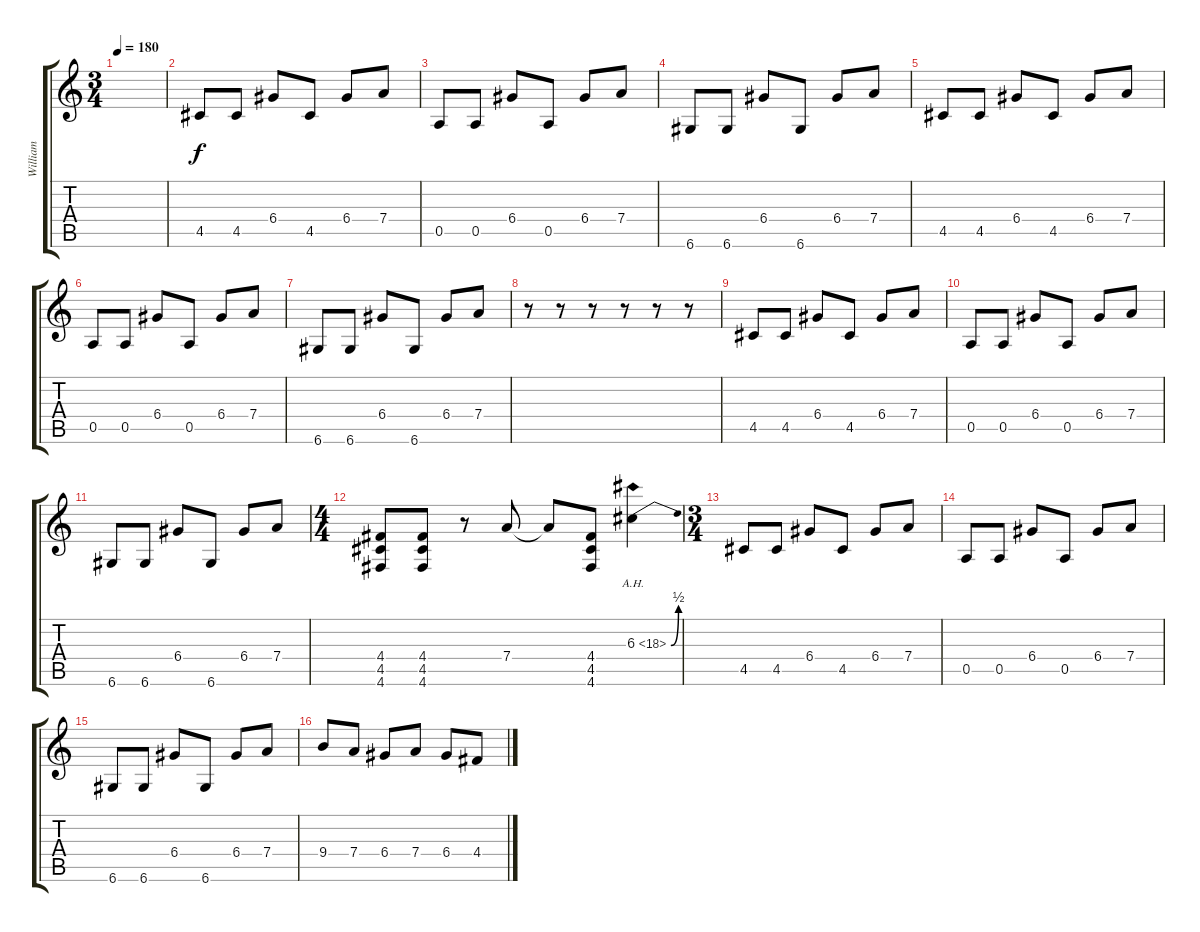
\track ("William" "William") {instrument distortionguitar}
\staff {score tabs}
\tuning (E4 B3 G3 D3 A2 D2) {hide}
\ts (3 4)
\tempo 180
\clef g2
\ks c
|
4.5.8 4.5.8 6.4.8 4.5.8 6.4.8 7.4.8 |
0.5.8 0.5.8 6.4.8 0.5.8 6.4.8 7.4.8 |
6.6.8 6.6.8 6.4.8 6.6.8 6.4.8 7.4.8 |
4.5.8 4.5.8 6.4.8 4.5.8 6.4.8 7.4.8 |
0.5.8 0.5.8 6.4.8 0.5.8 6.4.8 7.4.8 |
6.6.8 6.6.8 6.4.8 6.6.8 6.4.8 7.4.8 |
r.8 r.8 r.8 r.8 r.8 r.8 |
4.5.8 4.5.8 6.4.8 4.5.8 6.4.8 7.4.8 |
0.5.8 0.5.8 6.4.8 0.5.8 6.4.8 7.4.8 |
6.6.8 6.6.8 6.4.8 6.6.8 6.4.8 7.4.8 |
\ts (4 4)
(4.4 4.5 4.6).8 (4.4 4.5 4.6).8 r.8 7.4.8 7.4{t}.8 (4.4 4.5 4.6).8 6.3{be (bend 0 0 60 2) ah 12}.4 |
\ts (3 4)
4.5.8 4.5.8 6.4.8 4.5.8 6.4.8 7.4.8 |
0.5.8 0.5.8 6.4.8 0.5.8 6.4.8 7.4.8 |
6.6.8 6.6.8 6.4.8 6.6.8 6.4.8 7.4.8 |
9.4.8 7.4.8 6.4.8 7.4.8 6.4.8 4.4.8
